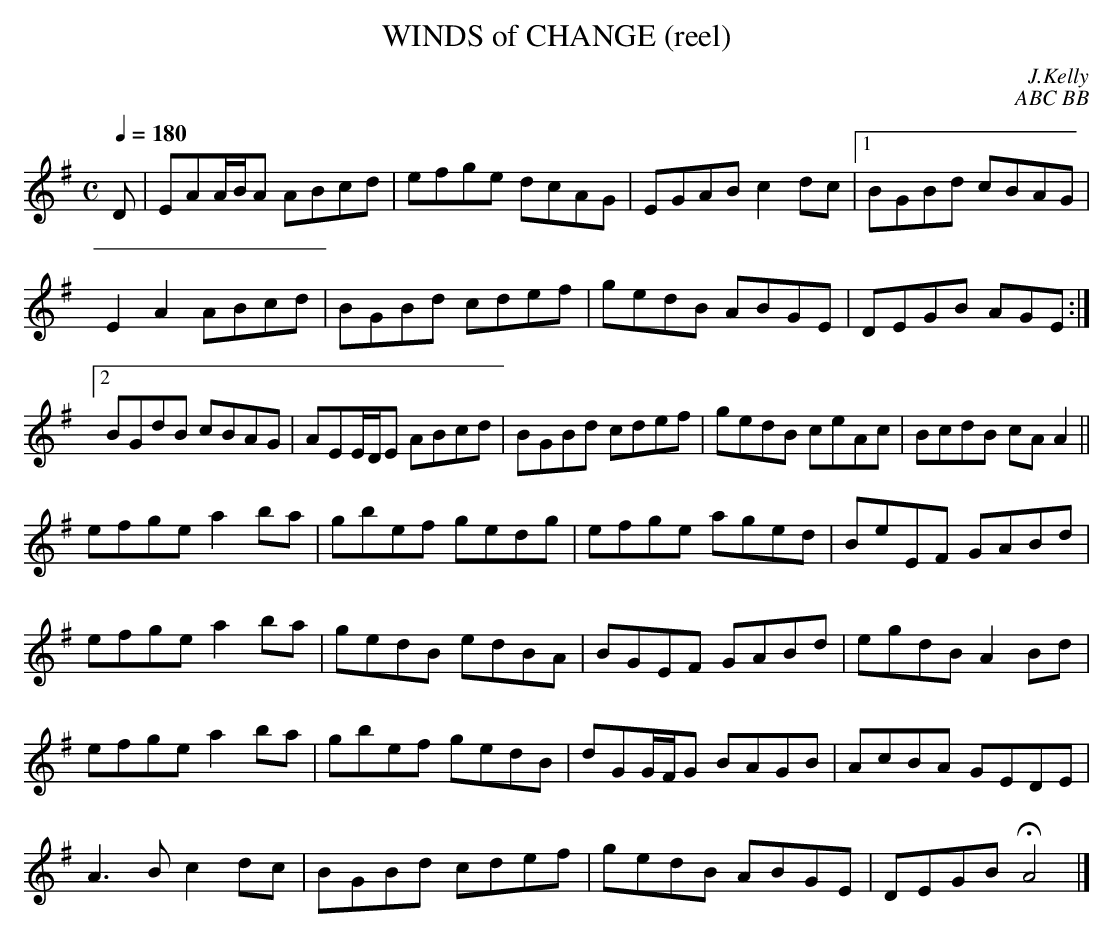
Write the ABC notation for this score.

X:1
T:WINDS of CHANGE (reel)
C:J.Kelly
C:ABC BB
M:C
L:1/8
Q:1/4=180
K:G %Ador
D|EAA/B/A ABcd|efge dcAG|EGAB c2dc|1 BGBd cBAG|
E2A2 ABcd|BGBd cdef|gedB ABGE|DEGB AGE:|
[2 BGdB cBAG|AEE/D/E ABcd|BGBd cdef|gedB ceAc|BcdB cAA2||
efge a2ba|gbef gedg|efge aged|BeEF GABd|
efge a2ba|gedB edBA|BGEF GABd|egdB A2Bd|
efge a2ba|gbef gedB|dGG/F/G BAGB|AcBA GEDE|
A3B c2dc|BGBd cdef|gedB ABGE|DEGB HA4|]
